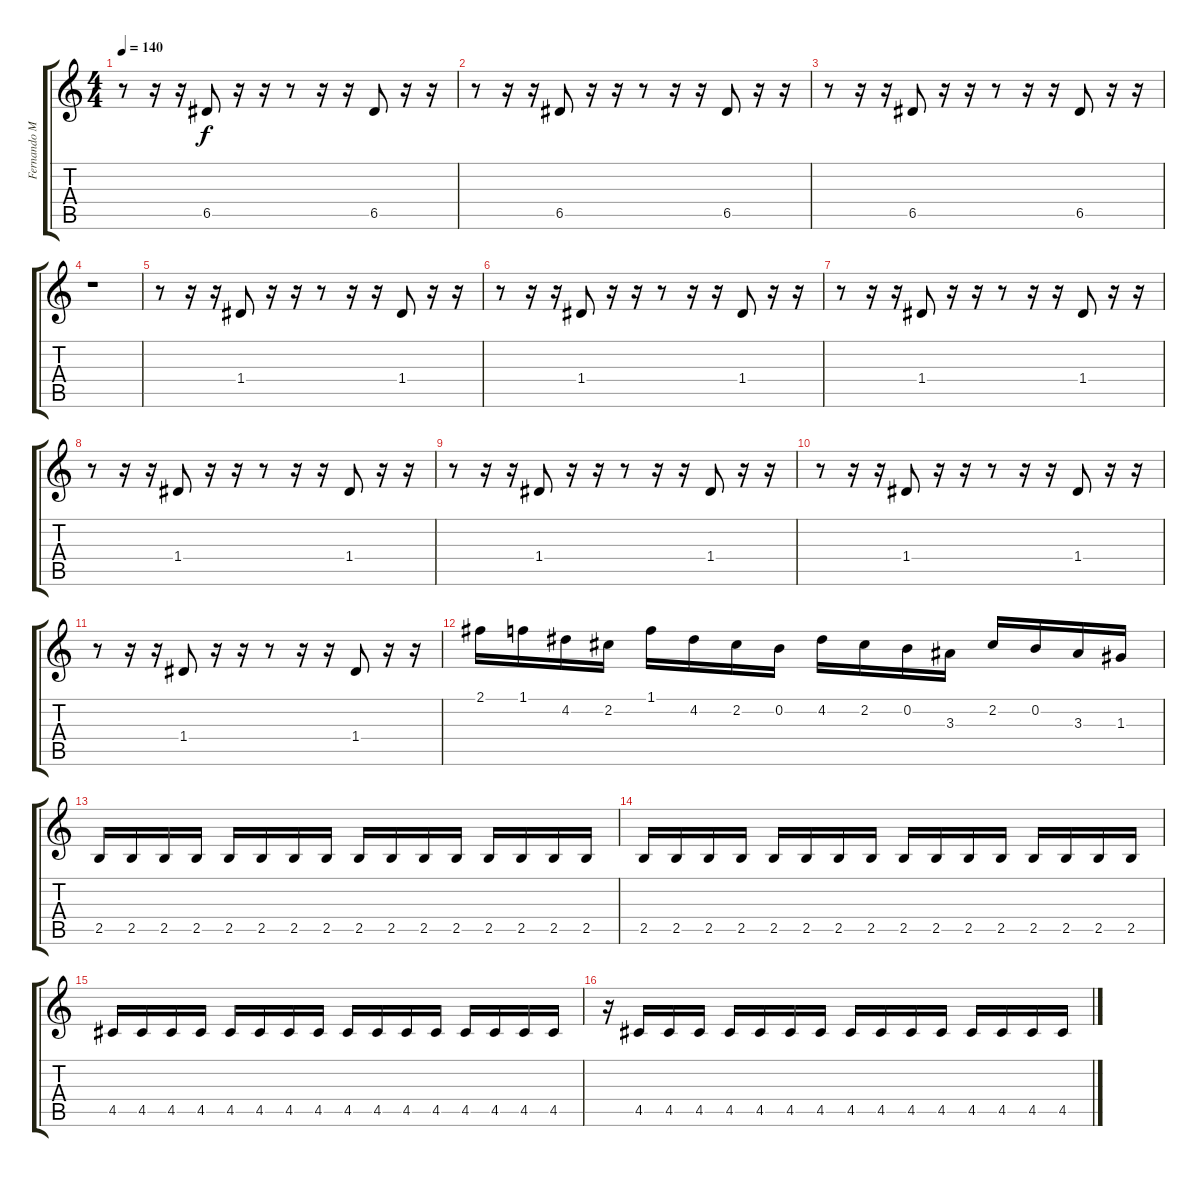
\track ("Fernando Mon" "Fernando M") {instrument overdrivenguitar}
\staff {score tabs}
\tuning (E4 B3 G3 D3 A2 E2) {hide}
\ts (4 4)
\tempo 140
\clef g2
\ks c
r.8{dy f} r.16 r.16 6.5.8 r.16 r.16 r.8 r.16 r.16 6.5.8 r.16 r.16 |
r.8 r.16 r.16 6.5.8 r.16 r.16 r.8 r.16 r.16 6.5.8 r.16 r.16 |
r.8 r.16 r.16 6.5.8 r.16 r.16 r.8 r.16 r.16 6.5.8 r.16 r.16 |
r.1 |
r.8 r.16 r.16 1.4.8 r.16 r.16 r.8 r.16 r.16 1.4.8 r.16 r.16 |
r.8 r.16 r.16 1.4.8 r.16 r.16 r.8 r.16 r.16 1.4.8 r.16 r.16 |
r.8 r.16 r.16 1.4.8 r.16 r.16 r.8 r.16 r.16 1.4.8 r.16 r.16 |
r.8 r.16 r.16 1.4.8 r.16 r.16 r.8 r.16 r.16 1.4.8 r.16 r.16 |
r.8 r.16 r.16 1.4.8 r.16 r.16 r.8 r.16 r.16 1.4.8 r.16 r.16 |
r.8 r.16 r.16 1.4.8 r.16 r.16 r.8 r.16 r.16 1.4.8 r.16 r.16 |
r.8 r.16 r.16 1.4.8 r.16 r.16 r.8 r.16 r.16 1.4.8 r.16 r.16 |
2.1.16 1.1.16 4.2.16 2.2.16 1.1.16 4.2.16 2.2.16 0.2.16 4.2.16 2.2.16 0.2.16 3.3.16 2.2.16 0.2.16 3.3.16 1.3.16 |
2.5.16 2.5.16 2.5.16 2.5.16 2.5.16 2.5.16 2.5.16 2.5.16 2.5.16 2.5.16 2.5.16 2.5.16 2.5.16 2.5.16 2.5.16 2.5.16 |
2.5.16 2.5.16 2.5.16 2.5.16 2.5.16 2.5.16 2.5.16 2.5.16 2.5.16 2.5.16 2.5.16 2.5.16 2.5.16 2.5.16 2.5.16 2.5.16 |
4.5.16 4.5.16 4.5.16 4.5.16 4.5.16 4.5.16 4.5.16 4.5.16 4.5.16 4.5.16 4.5.16 4.5.16 4.5.16 4.5.16 4.5.16 4.5.16 |
r.16 4.5.16 4.5.16 4.5.16 4.5.16 4.5.16 4.5.16 4.5.16 4.5.16 4.5.16 4.5.16 4.5.16 4.5.16 4.5.16 4.5.16 4.5.16
